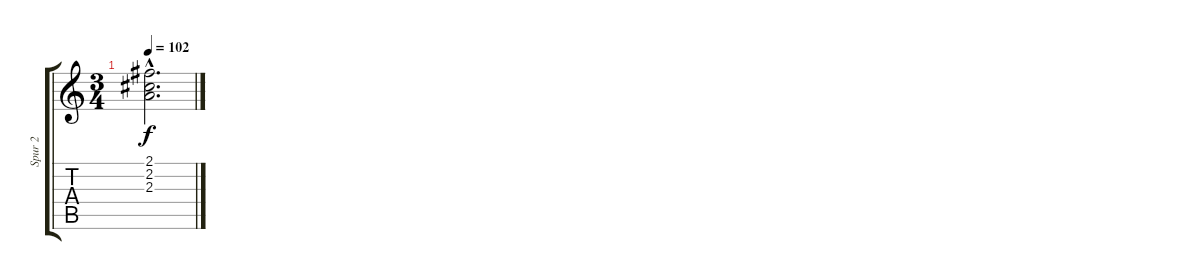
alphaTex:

\track ("Spur 2" "Spur 2") {instrument electricguitarclean}
\staff {score tabs}
\tuning (E4 B3 G3 D3 A2 E2) {hide}
\ts (3 4)
\tempo 102
\clef g2
\ks c
(2.1{hac} 2.2{hac} 2.3{hac}).2{d dy f}
